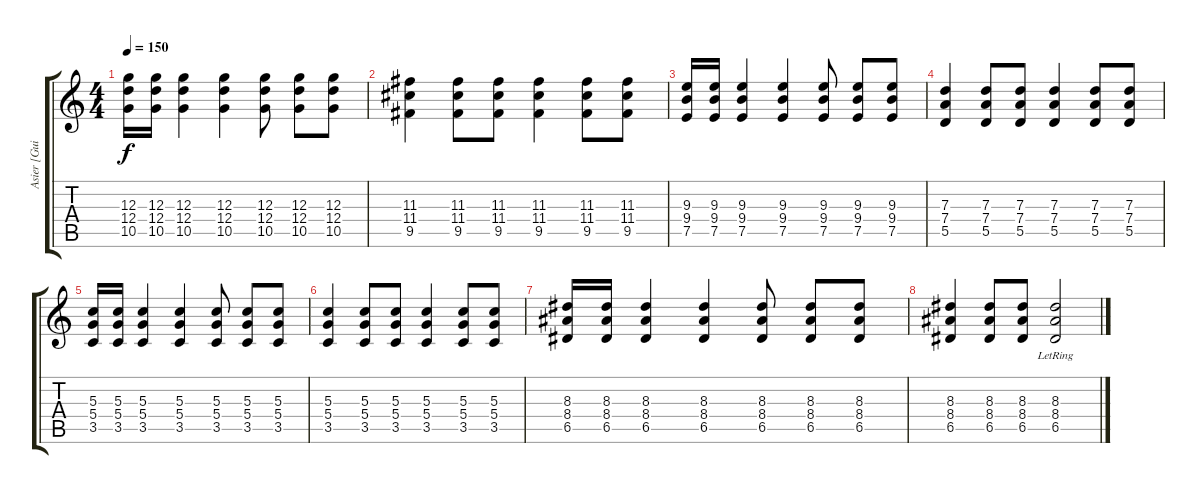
\track ("Asier [Guitarra]" "Asier [Gui") {instrument acousticguitarsteel}
\staff {score tabs}
\tuning (E4 B3 G3 D3 A2 E2) {hide}
\ts (4 4)
\tempo 150
\clef g2
\ks c
(12.3 12.4 10.5).16{dy f} (12.3 12.4 10.5).16 (12.3 12.4 10.5).4 (12.3 12.4 10.5).4 (12.3 12.4 10.5).8 (12.3 12.4 10.5).8 (12.3 12.4 10.5).8 |
(11.3 11.4 9.5).4 (11.3 11.4 9.5).8 (11.3 11.4 9.5).8 (11.3 11.4 9.5).4 (11.3 11.4 9.5).8 (11.3 11.4 9.5).8 |
(9.3 9.4 7.5).16 (9.3 9.4 7.5).16 (9.3 9.4 7.5).4 (9.3 9.4 7.5).4 (9.3 9.4 7.5).8 (9.3 9.4 7.5).8 (9.3 9.4 7.5).8 |
(7.3 7.4 5.5).4 (7.3 7.4 5.5).8 (7.3 7.4 5.5).8 (7.3 7.4 5.5).4 (7.3 7.4 5.5).8 (7.3 7.4 5.5).8 |
(5.3 5.4 3.5).16 (5.3 5.4 3.5).16 (5.3 5.4 3.5).4 (5.3 5.4 3.5).4 (5.3 5.4 3.5).8 (5.3 5.4 3.5).8 (5.3 5.4 3.5).8 |
(5.3 5.4 3.5).4 (5.3 5.4 3.5).8 (5.3 5.4 3.5).8 (5.3 5.4 3.5).4 (5.3 5.4 3.5).8 (5.3 5.4 3.5).8 |
(8.3 8.4 6.5).16 (8.3 8.4 6.5).16 (8.3 8.4 6.5).4 (8.3 8.4 6.5).4 (8.3 8.4 6.5).8 (8.3 8.4 6.5).8 (8.3 8.4 6.5).8 |
(8.3 8.4 6.5).4 (8.3 8.4 6.5).8 (8.3 8.4 6.5).8 (8.3{lr} 8.4{lr} 6.5{lr}).2
